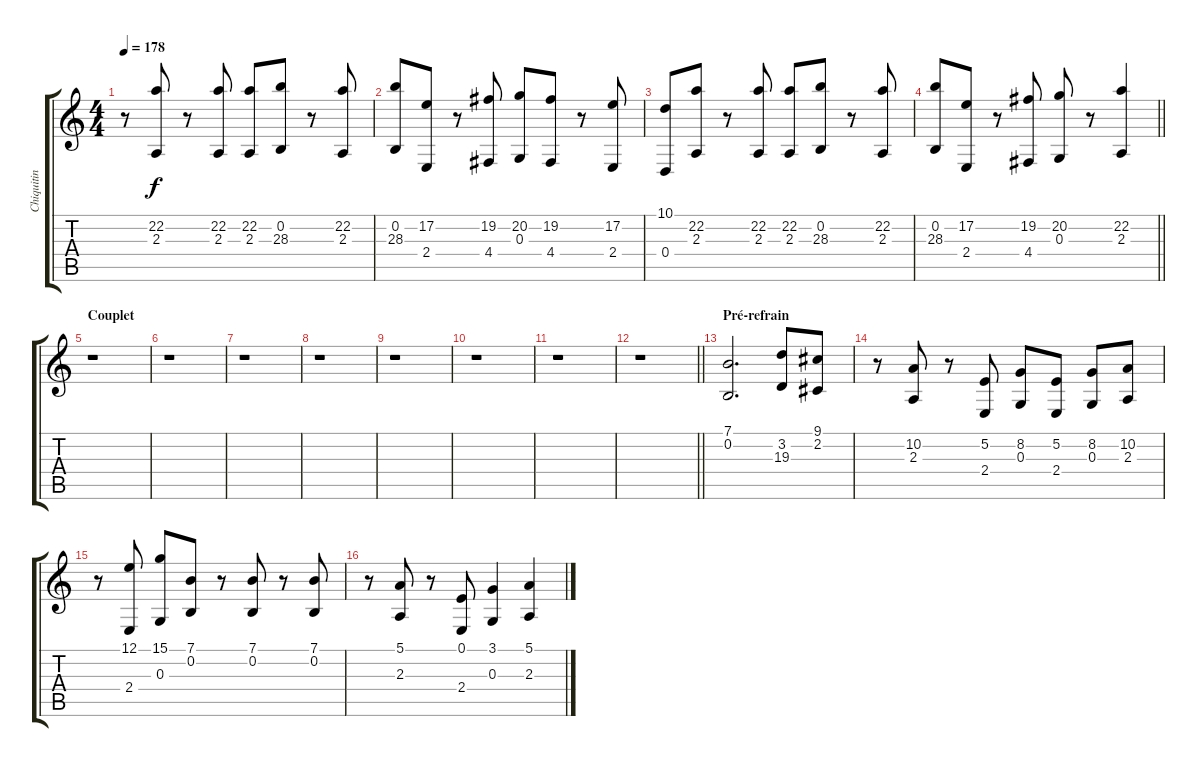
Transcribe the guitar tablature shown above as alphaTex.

\track ("Chiquitin" "Chiquitin") {instrument trumpet}
\staff {score tabs}
\tuning (E4 B3 G3 D3 A2 E2) {hide}
\ts (4 4)
\tempo 178
\clef g2
\ks c
r.8{dy f} (22.2 2.3).8 r.8 (22.2 2.3).8 (22.2 2.3).8 (0.2 28.3).8 r.8 (22.2 2.3).8 |
(0.2 28.3).8 (17.2 2.4).8 r.8 (19.2 4.4).8 (20.2 0.3).8 (19.2 4.4).8 r.8 (17.2 2.4).8 |
(10.1 0.4).8 (22.2 2.3).8 r.8 (22.2 2.3).8 (22.2 2.3).8 (0.2 28.3).8 r.8 (22.2 2.3).8 |
\barLineRight lightlight
(0.2 28.3).8 (17.2 2.4).8 r.8 (19.2 4.4).8 (20.2 0.3).8 r.8 (22.2 2.3).4 |
\section ("" "Couplet")
r.1 |
r.1 |
r.1 |
r.1 |
r.1 |
r.1 |
r.1 |
\barLineRight lightlight
r.1 |
\section ("" "Pré-refrain")
(7.1 0.2).2{d} (3.2 19.3).8 (9.1 2.2).8 |
r.8 (10.2 2.3).8 r.8 (5.2 2.4).8 (8.2 0.3).8 (5.2 2.4).8 (8.2 0.3).8 (10.2 2.3).8 |
r.8 (12.1 2.4).8 (15.1 0.3).8 (7.1 0.2).8 r.8 (7.1 0.2).8 r.8 (7.1 0.2).8 |
r.8 (5.1 2.3).8 r.8 (0.1 2.4).8 (3.1 0.3).4 (5.1 2.3).4
